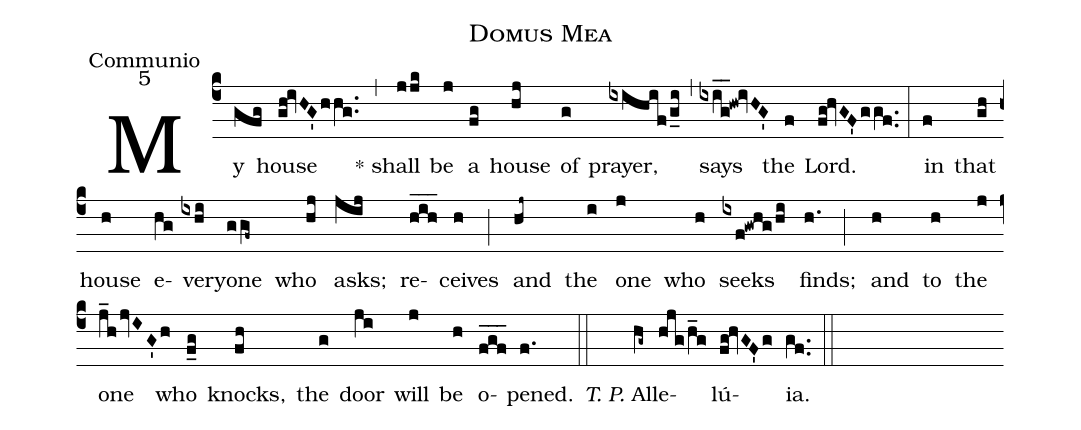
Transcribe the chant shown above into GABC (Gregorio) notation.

name:Domus Mea;
office-part:Communio;
mode:5;
%%
(c4) My(gfg) house(gh!ivHG'hhg..) (,) * shall(jjk) be(j) a(fg) house(hj) of(g) prayer,(ixihifg_i) (,) says(ixi_g_!hw!ivHG') the(f) Lord.(fg!hvGF'ggf..) (:) in(f) that(gh) house(h) e(hg)very(ixhi)one(ggf~) who(hj) asks;(jij) re(h_i_h_)ceives(h) (;) and(hj~) the(i) one(j) who(h) seeks(ixf!gwhg/hi) finds;(h.) (;) and(h) to(h) the(j) one(j_hjvIG'h) who(f_g) knocks,(fh) the(g) door(ji) will(j) be(h) o(f_g_f_)pened.(f.) (::) <i>T. P.</i> Al(hg~)le(hjg/h_g)lú(fg!hvGF'g){ia}.(gf..) (::)
